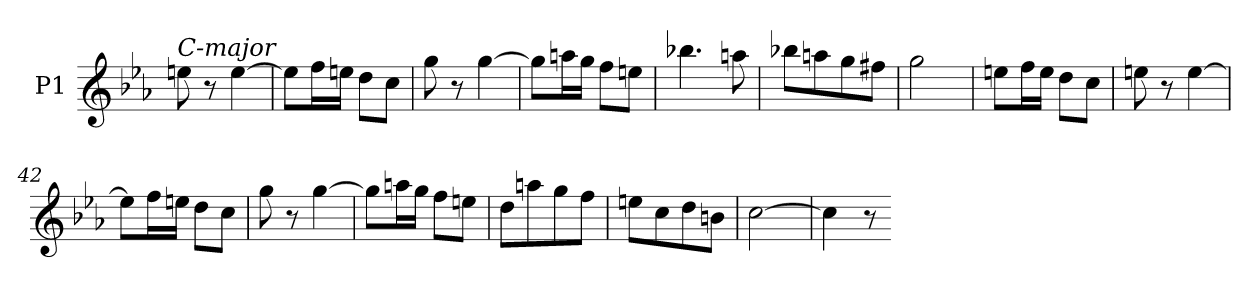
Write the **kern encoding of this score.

**kern
*part1
*staff1
*I"P1
*clefG2
*k[b-e-a-]
=
!LO:TX:a:i:t=C-major
8een
8r
[4ee
=34
8eeL]
16ffL
16eenJJ
8ddL
8ccJ
=35
8gg
8r
[4gg
=36
8ggL]
16aanL
16ggJJ
8ffL
8eenJ
=37
4.bb-X
8aan
=38
8bb-XL
8aan
8gg
8ff#XJ
=39
2gg
=40
8eenL
16ffL
16eeJJ
8ddL
8ccJ
=41
8een
8r
[4ee
=42
8eeL]
16ffL
16eenJJ
8ddL
8ccJ
=43
8gg
8r
[4gg
=44
8ggL]
16aanL
16ggJJ
8ffL
8eenJ
=45
8ddL
8aan
8gg
8ffJ
=46
8eenL
8cc
8dd
8bnJ
=47
[2cc
=48
4cc]
8r
=-
*-
